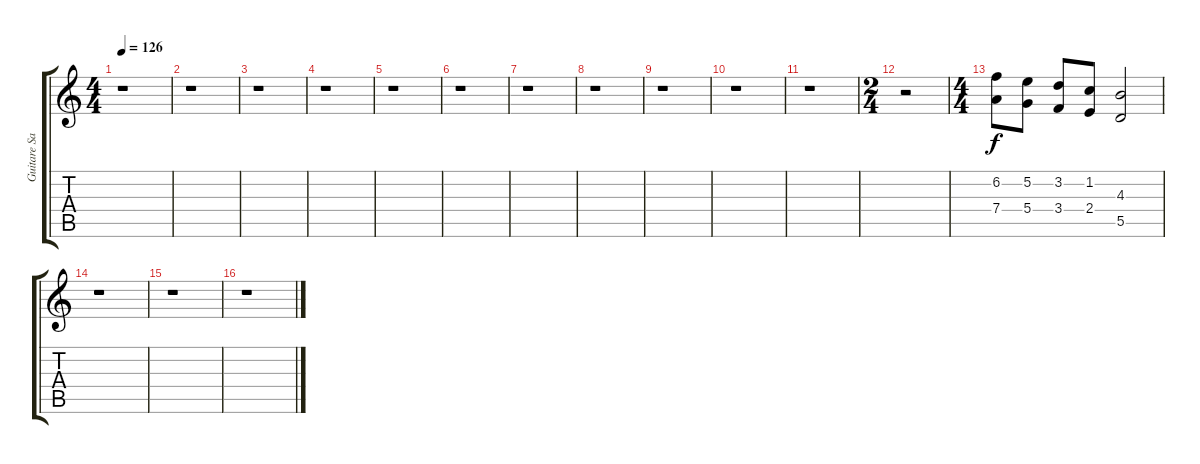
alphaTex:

\track ("Guitare Satur閑" "Guitare Sa") {instrument overdrivenguitar}
\staff {score tabs}
\tuning (E4 B3 G3 D3 A2 E2) {hide}
\ts (4 4)
\tempo 126
\clef g2
\ks c
r.1{dy f} |
r.1 |
r.1 |
r.1 |
r.1 |
r.1 |
r.1 |
r.1 |
r.1 |
r.1 |
r.1 |
\ts (2 4)
r.2 |
\ts (4 4)
(6.2 7.4).8 (5.2 5.4).8 (3.2 3.4).8 (1.2 2.4).8 (4.3 5.5).2 |
r.1 |
r.1 |
r.1
